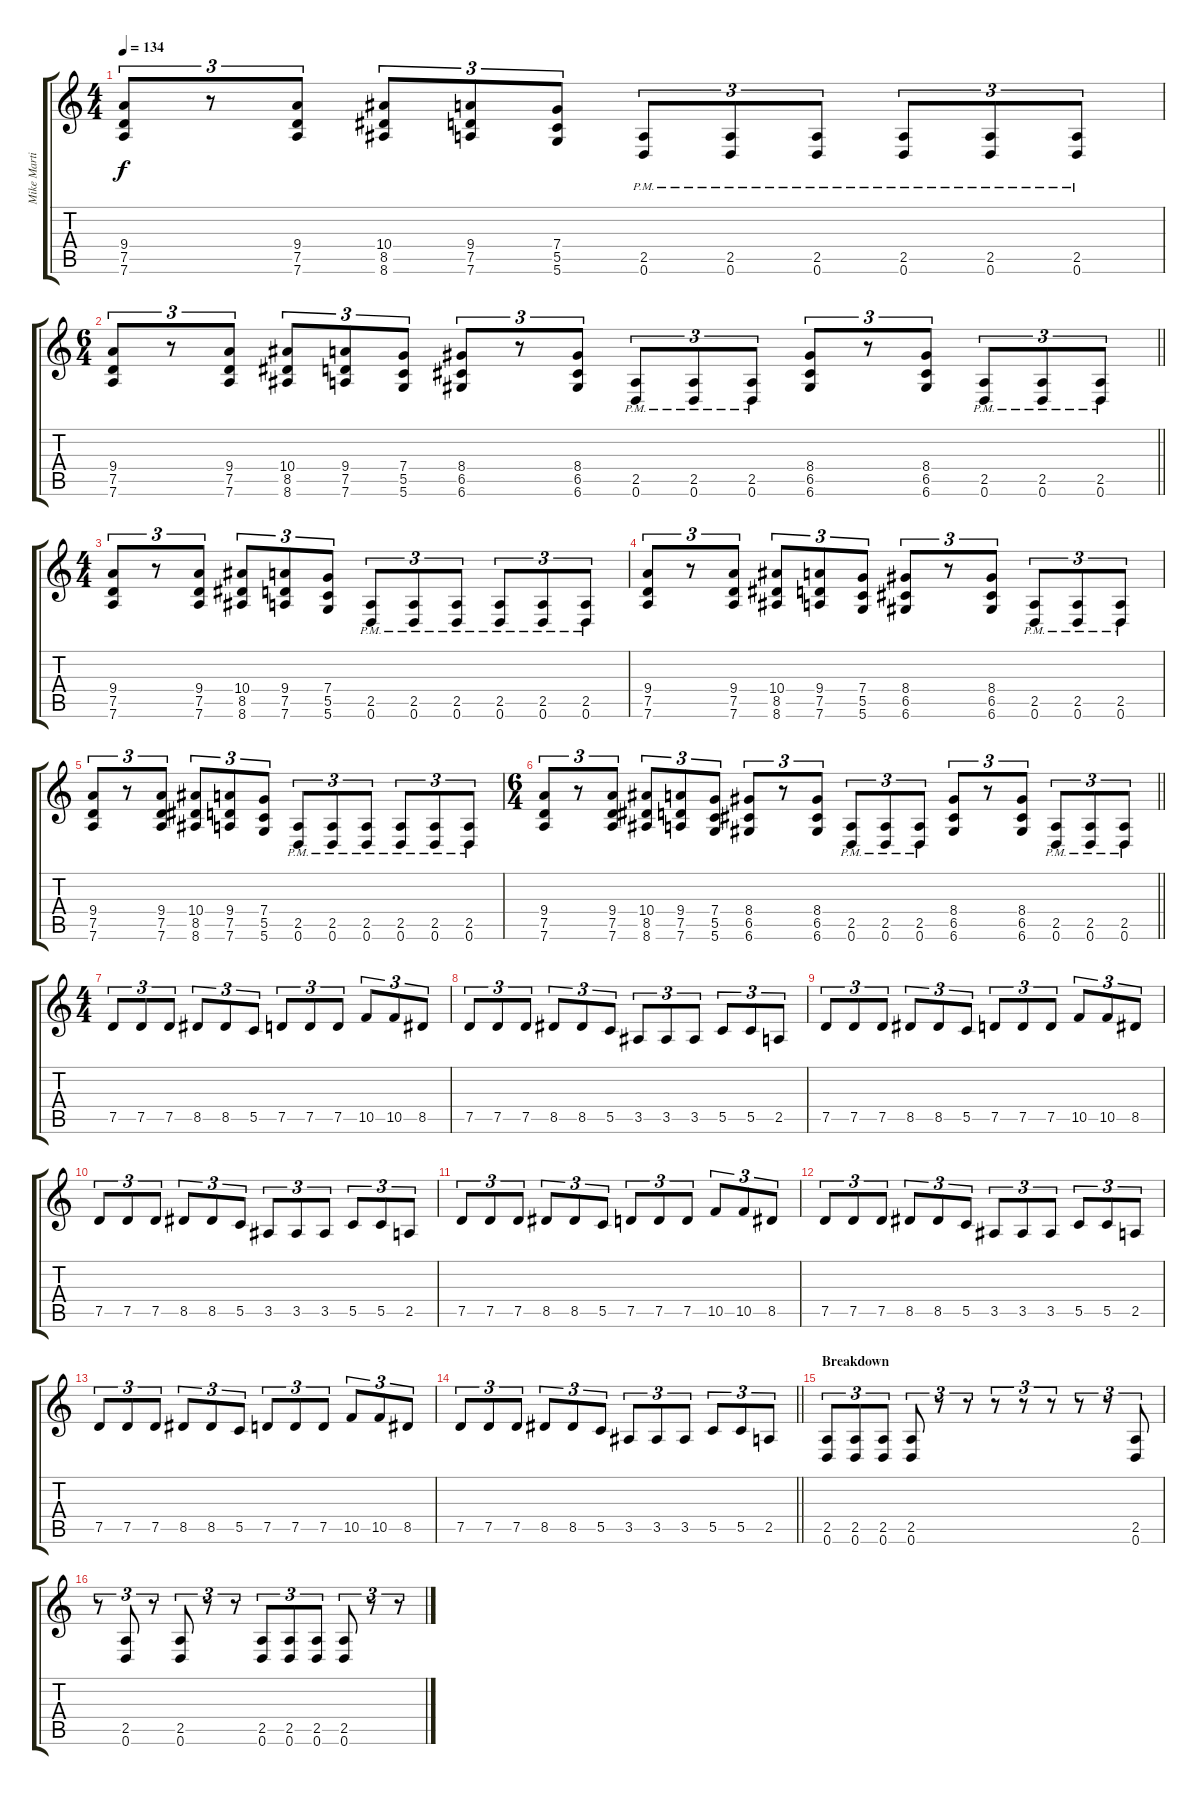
\track ("Mike Martin" "Mike Marti") {instrument distortionguitar}
\staff {score tabs}
\tuning (D4 A3 F3 C3 G2 D2) {hide}
\ts (4 4)
\tempo 134
\clef g2
\ks c
(9.4 7.5 7.6).8{tu (3 2) dy f} r.8{tu (3 2)} (9.4 7.5 7.6).8{tu (3 2)} (10.4 8.5 8.6).8{tu (3 2)} (9.4 7.5 7.6).8{tu (3 2)} (7.4 5.5 5.6).8{tu (3 2)} (2.5{pm} 0.6{pm}).8{tu (3 2)} (2.5{pm} 0.6{pm}).8{tu (3 2)} (2.5{pm} 0.6{pm}).8{tu (3 2)} (2.5{pm} 0.6{pm}).8{tu (3 2)} (2.5{pm} 0.6{pm}).8{tu (3 2)} (2.5{pm} 0.6{pm}).8{tu (3 2)} |
\ts (6 4)
\barLineRight lightlight
(9.4 7.5 7.6).8{tu (3 2)} r.8{tu (3 2)} (9.4 7.5 7.6).8{tu (3 2)} (10.4 8.5 8.6).8{tu (3 2)} (9.4 7.5 7.6).8{tu (3 2)} (7.4 5.5 5.6).8{tu (3 2)} (8.4 6.5 6.6).8{tu (3 2)} r.8{tu (3 2)} (8.4 6.5 6.6).8{tu (3 2)} (2.5{pm} 0.6{pm}).8{tu (3 2)} (2.5{pm} 0.6{pm}).8{tu (3 2)} (2.5{pm} 0.6{pm}).8{tu (3 2)} (8.4 6.5 6.6).8{tu (3 2)} r.8{tu (3 2)} (8.4 6.5 6.6).8{tu (3 2)} (2.5{pm} 0.6{pm}).8{tu (3 2)} (2.5{pm} 0.6{pm}).8{tu (3 2)} (2.5{pm} 0.6{pm}).8{tu (3 2)} |
\ts (4 4)
(9.4 7.5 7.6).8{tu (3 2)} r.8{tu (3 2)} (9.4 7.5 7.6).8{tu (3 2)} (10.4 8.5 8.6).8{tu (3 2)} (9.4 7.5 7.6).8{tu (3 2)} (7.4 5.5 5.6).8{tu (3 2)} (2.5{pm} 0.6{pm}).8{tu (3 2)} (2.5{pm} 0.6{pm}).8{tu (3 2)} (2.5{pm} 0.6{pm}).8{tu (3 2)} (2.5{pm} 0.6{pm}).8{tu (3 2)} (2.5{pm} 0.6{pm}).8{tu (3 2)} (2.5{pm} 0.6{pm}).8{tu (3 2)} |
(9.4 7.5 7.6).8{tu (3 2)} r.8{tu (3 2)} (9.4 7.5 7.6).8{tu (3 2)} (10.4 8.5 8.6).8{tu (3 2)} (9.4 7.5 7.6).8{tu (3 2)} (7.4 5.5 5.6).8{tu (3 2)} (8.4 6.5 6.6).8{tu (3 2)} r.8{tu (3 2)} (8.4 6.5 6.6).8{tu (3 2)} (2.5{pm} 0.6{pm}).8{tu (3 2)} (2.5{pm} 0.6{pm}).8{tu (3 2)} (2.5{pm} 0.6{pm}).8{tu (3 2)} |
(9.4 7.5 7.6).8{tu (3 2)} r.8{tu (3 2)} (9.4 7.5 7.6).8{tu (3 2)} (10.4 8.5 8.6).8{tu (3 2)} (9.4 7.5 7.6).8{tu (3 2)} (7.4 5.5 5.6).8{tu (3 2)} (2.5{pm} 0.6{pm}).8{tu (3 2)} (2.5{pm} 0.6{pm}).8{tu (3 2)} (2.5{pm} 0.6{pm}).8{tu (3 2)} (2.5{pm} 0.6{pm}).8{tu (3 2)} (2.5{pm} 0.6{pm}).8{tu (3 2)} (2.5{pm} 0.6{pm}).8{tu (3 2)} |
\ts (6 4)
\barLineRight lightlight
(9.4 7.5 7.6).8{tu (3 2)} r.8{tu (3 2)} (9.4 7.5 7.6).8{tu (3 2)} (10.4 8.5 8.6).8{tu (3 2)} (9.4 7.5 7.6).8{tu (3 2)} (7.4 5.5 5.6).8{tu (3 2)} (8.4 6.5 6.6).8{tu (3 2)} r.8{tu (3 2)} (8.4 6.5 6.6).8{tu (3 2)} (2.5{pm} 0.6{pm}).8{tu (3 2)} (2.5{pm} 0.6{pm}).8{tu (3 2)} (2.5{pm} 0.6{pm}).8{tu (3 2)} (8.4 6.5 6.6).8{tu (3 2)} r.8{tu (3 2)} (8.4 6.5 6.6).8{tu (3 2)} (2.5{pm} 0.6{pm}).8{tu (3 2)} (2.5{pm} 0.6{pm}).8{tu (3 2)} (2.5{pm} 0.6{pm}).8{tu (3 2)} |
\ts (4 4)
7.5.8{tu (3 2)} 7.5.8{tu (3 2)} 7.5.8{tu (3 2)} 8.5.8{tu (3 2)} 8.5.8{tu (3 2)} 5.5.8{tu (3 2)} 7.5.8{tu (3 2)} 7.5.8{tu (3 2)} 7.5.8{tu (3 2)} 10.5.8{tu (3 2)} 10.5.8{tu (3 2)} 8.5.8{tu (3 2)} |
7.5.8{tu (3 2)} 7.5.8{tu (3 2)} 7.5.8{tu (3 2)} 8.5.8{tu (3 2)} 8.5.8{tu (3 2)} 5.5.8{tu (3 2)} 3.5.8{tu (3 2)} 3.5.8{tu (3 2)} 3.5.8{tu (3 2)} 5.5.8{tu (3 2)} 5.5.8{tu (3 2)} 2.5.8{tu (3 2)} |
7.5.8{tu (3 2)} 7.5.8{tu (3 2)} 7.5.8{tu (3 2)} 8.5.8{tu (3 2)} 8.5.8{tu (3 2)} 5.5.8{tu (3 2)} 7.5.8{tu (3 2)} 7.5.8{tu (3 2)} 7.5.8{tu (3 2)} 10.5.8{tu (3 2)} 10.5.8{tu (3 2)} 8.5.8{tu (3 2)} |
7.5.8{tu (3 2)} 7.5.8{tu (3 2)} 7.5.8{tu (3 2)} 8.5.8{tu (3 2)} 8.5.8{tu (3 2)} 5.5.8{tu (3 2)} 3.5.8{tu (3 2)} 3.5.8{tu (3 2)} 3.5.8{tu (3 2)} 5.5.8{tu (3 2)} 5.5.8{tu (3 2)} 2.5.8{tu (3 2)} |
7.5.8{tu (3 2)} 7.5.8{tu (3 2)} 7.5.8{tu (3 2)} 8.5.8{tu (3 2)} 8.5.8{tu (3 2)} 5.5.8{tu (3 2)} 7.5.8{tu (3 2)} 7.5.8{tu (3 2)} 7.5.8{tu (3 2)} 10.5.8{tu (3 2)} 10.5.8{tu (3 2)} 8.5.8{tu (3 2)} |
7.5.8{tu (3 2)} 7.5.8{tu (3 2)} 7.5.8{tu (3 2)} 8.5.8{tu (3 2)} 8.5.8{tu (3 2)} 5.5.8{tu (3 2)} 3.5.8{tu (3 2)} 3.5.8{tu (3 2)} 3.5.8{tu (3 2)} 5.5.8{tu (3 2)} 5.5.8{tu (3 2)} 2.5.8{tu (3 2)} |
7.5.8{tu (3 2)} 7.5.8{tu (3 2)} 7.5.8{tu (3 2)} 8.5.8{tu (3 2)} 8.5.8{tu (3 2)} 5.5.8{tu (3 2)} 7.5.8{tu (3 2)} 7.5.8{tu (3 2)} 7.5.8{tu (3 2)} 10.5.8{tu (3 2)} 10.5.8{tu (3 2)} 8.5.8{tu (3 2)} |
\barLineRight lightlight
7.5.8{tu (3 2)} 7.5.8{tu (3 2)} 7.5.8{tu (3 2)} 8.5.8{tu (3 2)} 8.5.8{tu (3 2)} 5.5.8{tu (3 2)} 3.5.8{tu (3 2)} 3.5.8{tu (3 2)} 3.5.8{tu (3 2)} 5.5.8{tu (3 2)} 5.5.8{tu (3 2)} 2.5.8{tu (3 2)} |
\section ("" "Breakdown")
(2.5 0.6).8{tu (3 2)} (2.5 0.6).8{tu (3 2)} (2.5 0.6).8{tu (3 2)} (2.5 0.6).8{tu (3 2)} r.8{tu (3 2)} r.8{tu (3 2)} r.8{tu (3 2)} r.8{tu (3 2)} r.8{tu (3 2)} r.8{tu (3 2)} r.8{tu (3 2)} (2.5 0.6).8{tu (3 2)} |
r.8{tu (3 2)} (2.5 0.6).8{tu (3 2)} r.8{tu (3 2)} (2.5 0.6).8{tu (3 2)} r.8{tu (3 2)} r.8{tu (3 2)} (2.5 0.6).8{tu (3 2)} (2.5 0.6).8{tu (3 2)} (2.5 0.6).8{tu (3 2)} (2.5 0.6).8{tu (3 2)} r.8{tu (3 2)} r.8{tu (3 2)}
